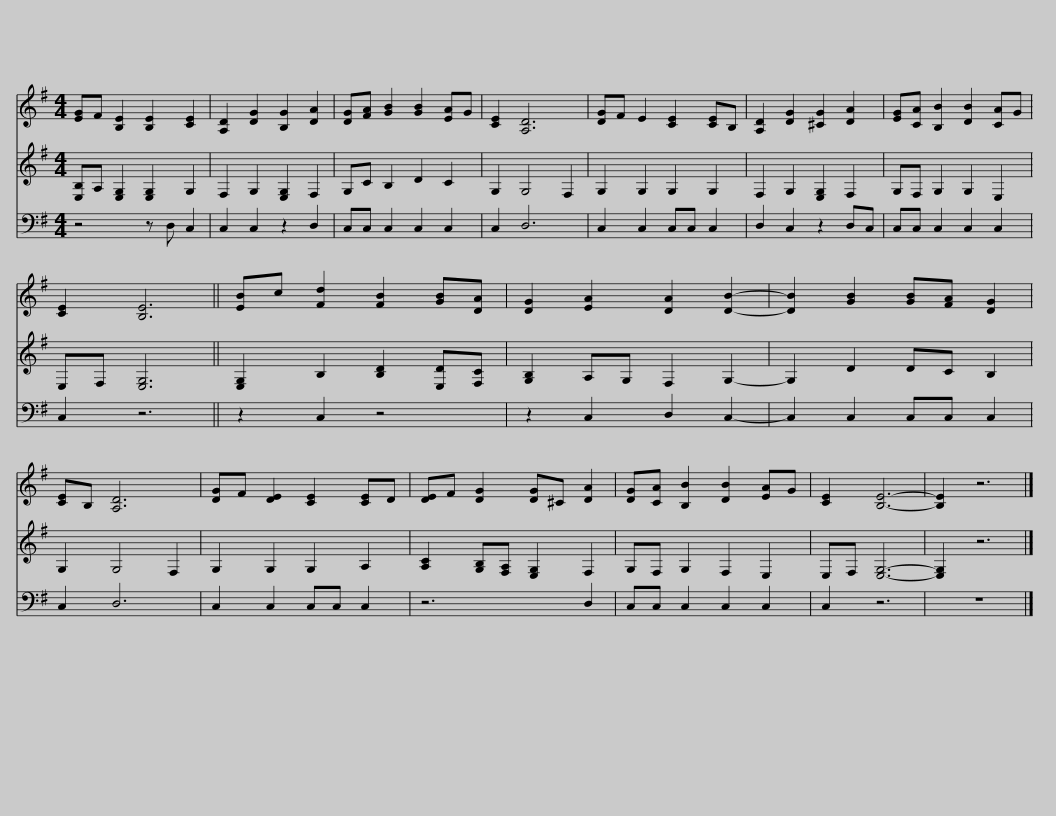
X:1
%%score 1 2 3
L:1/8
M:4/4
I:linebreak $
K:G
V:1 treble
V:2 treble
V:3 bass
V:1
 [EG]F [B,E]2 [B,E]2 [CE]2 | [A,D]2 [DG]2 [B,G]2 [DA]2 | [DG][FA] [GB]2 [GB]2 [EA]G | [CE]2 [A,D]6 | [DG]F E2 [CE]2 [CE]B, | %5
 [A,D]2 [DG]2 [^CG]2 [DA]2 |$ [EG][CA] [B,B]2 [DB]2 [CA]G | [CE]2 [B,E]6 || [EB]c [Fd]2 [FB]2 [GB][DA] | [DG]2 [EA]2 [DA]2 [DB]2- | %10
 [DB]2 [GB]2 [GB][FA] [DG]2 | [CE]B, [A,D]6 |$ [DG]F [DE]2 [CE]2 [CE]D | [DE]F [DG]2 [DG]^C [DA]2 | [DG][CA] [B,B]2 [DB]2 [EA]G | %15
 [CE]2 [B,E]6- | [B,E]2 z6 |] %17
V:2
 [E,B,]A, [E,G,]2 [E,G,]2 G,2 | F,2 G,2 [E,G,]2 F,2 | G,C B,2 D2 C2 | G,2 G,4 F,2 | G,2 G,2 G,2 G,2 | %5
 F,2 G,2 [E,G,]2 F,2 |$ G,F, G,2 G,2 E,2 | E,F, [E,G,]6 || [E,G,]2 B,2 [B,D]2 [E,D][F,C] | [G,B,]2 A,G, F,2 G,2- | %10
 G,2 D2 DC B,2 | G,2 G,4 F,2 |$ G,2 G,2 G,2 A,2 | [A,C]2 [G,B,][F,A,] [E,G,]2 F,2 | G,F, G,2 F,2 E,2 | %15
 E,F, [E,G,]6- | [E,G,]2 z6 |] %17
V:3
 z4 z D, C,2 | C,2 C,2 z2 D,2 | C,C, C,2 C,2 C,2 | C,2 D,6 | C,2 C,2 C,C, C,2 | %5
 D,2 C,2 z2 D,C, |$ C,C, C,2 C,2 C,2 | C,2 z6 || z2 C,2 z4 | z2 C,2 D,2 C,2- | %10
 C,2 C,2 C,C, C,2 | C,2 D,6 |$ C,2 C,2 C,C, C,2 | z6 D,2 | C,C, C,2 C,2 C,2 | %15
 C,2 z6 | z8 |] %17
